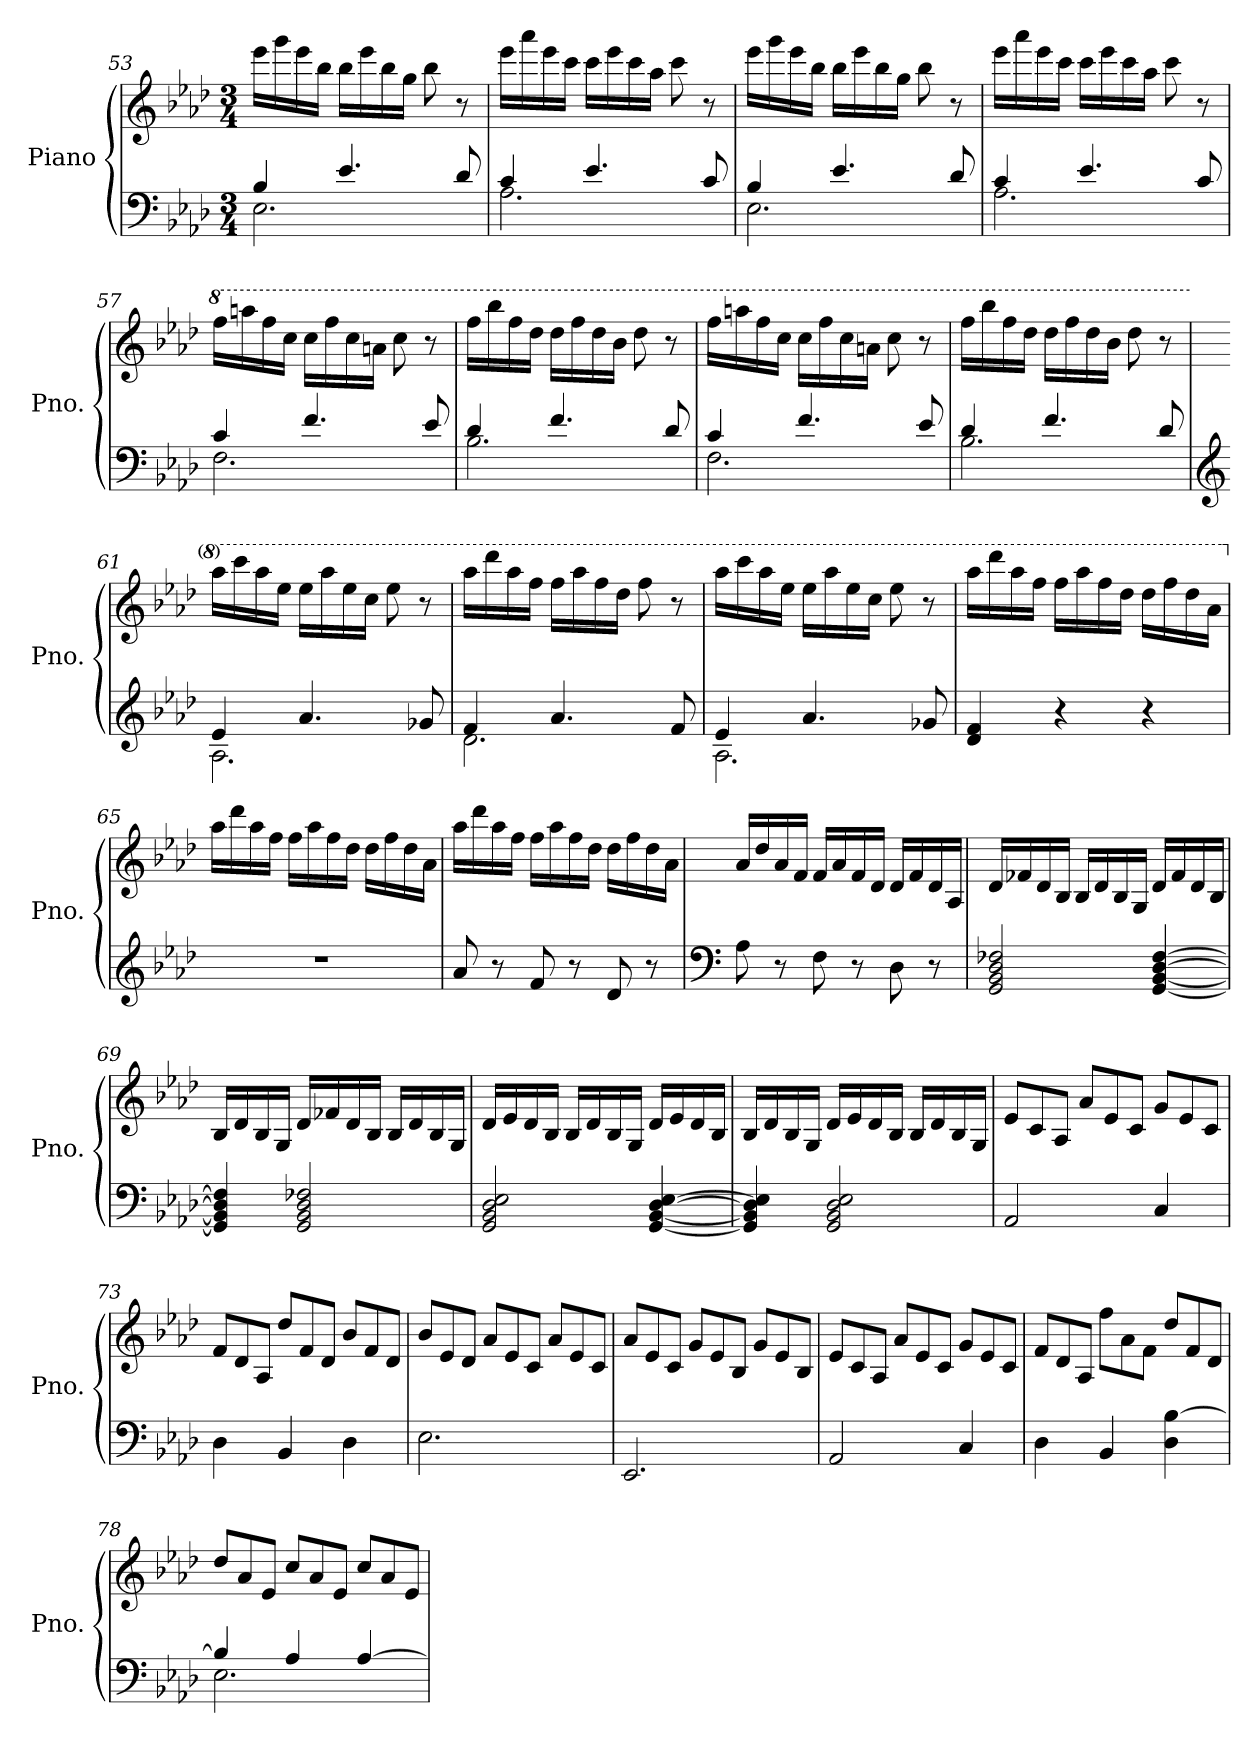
**kern	**kern
*part1	*part1
*staff2	*staff1
*I"Piano	*
*I'Pno.	*
*clefF4	*clefG2
*k[b-e-a-d-]	*k[b-e-a-d-]
*M3/4	*M3/4
=53	=53
*^	*
4B-/	2.E-\	16eee-\LL
.	.	16ggg\
.	.	16eee-\
.	.	16bb-\JJ
4.e-/	.	16bb-\LL
.	.	16eee-\
.	.	16bb-\
.	.	16gg\JJ
.	.	8bb-\
8d-/	.	8r
=54	=54	=54
4c/	2.A-\	16eee-\LL
.	.	16aaa-\
.	.	16eee-\
.	.	16ccc\JJ
4.e-/	.	16ccc\LL
.	.	16eee-\
.	.	16ccc\
.	.	16aa-\JJ
.	.	8ccc\
8c/	.	8r
=55	=55	=55
4B-/	2.E-\	16eee-\LL
.	.	16ggg\
.	.	16eee-\
.	.	16bb-\JJ
4.e-/	.	16bb-\LL
.	.	16eee-\
.	.	16bb-\
.	.	16gg\JJ
.	.	8bb-\
8d-/	.	8r
!!LO:PB:g=z
=56	=56	=56
4c/	2.A-\	16eee-\LL
.	.	16aaa-\
.	.	16eee-\
.	.	16ccc\JJ
4.e-/	.	16ccc\LL
.	.	16eee-\
.	.	16ccc\
.	.	16aa-\JJ
.	.	8ccc\
8c/	.	8r
=57	=57	=57
*	*	*8va
4c/	2.F\	16fff\LL
.	.	16aaan\
.	.	16fff\
.	.	16ccc\JJ
4.f/	.	16ccc\LL
.	.	16fff\
.	.	16ccc\
.	.	16aan\JJ
.	.	8ccc\
8e-/	.	8r
=58	=58	=58
4d-/	2.B-\	16fff\LL
.	.	16bbb-\
.	.	16fff\
.	.	16ddd-\JJ
4.f/	.	16ddd-\LL
.	.	16fff\
.	.	16ddd-\
.	.	16bb-\JJ
.	.	8ddd-\
8d-/	.	8r
=59	=59	=59
4c/	2.F\	16fff\LL
.	.	16aaan\
.	.	16fff\
.	.	16ccc\JJ
4.f/	.	16ccc\LL
.	.	16fff\
.	.	16ccc\
.	.	16aan\JJ
.	.	8ccc\
8e-/	.	8r
!!LO:LB:g=z
=60	=60	=60
4d-/	2.B-\	16fff\LL
.	.	16bbb-\
.	.	16fff\
.	.	16ddd-\JJ
4.f/	.	16ddd-\LL
.	.	16fff\
.	.	16ddd-\
.	.	16bb-\JJ
.	.	8ddd-\
8d-/	.	8r
=61	=61	=61
*clefG2	*	*
4e-/	2.A-\	16aaa-\LL
.	.	16cccc\
.	.	16aaa-\
.	.	16eee-\JJ
4.a-/	.	16eee-\LL
.	.	16aaa-\
.	.	16eee-\
.	.	16ccc\JJ
.	.	8eee-\
8g-X/	.	8r
=62	=62	=62
4f/	2.d-\	16aaa-\LL
.	.	16dddd-\
.	.	16aaa-\
.	.	16fff\JJ
4.a-/	.	16fff\LL
.	.	16aaa-\
.	.	16fff\
.	.	16ddd-\JJ
.	.	8fff\
8f/	.	8r
=63	=63	=63
4e-/	2.A-\	16aaa-\LL
.	.	16cccc\
.	.	16aaa-\
.	.	16eee-\JJ
4.a-/	.	16eee-\LL
.	.	16aaa-\
.	.	16eee-\
.	.	16ccc\JJ
.	.	8eee-\
8g-X/	.	8r
*v	*v	*
!!LO:LB:g=z
=64	=64
4d-/ 4f/	16aaa-\LL
.	16dddd-\
.	16aaa-\
.	16fff\JJ
4r	16fff\LL
.	16aaa-\
.	16fff\
.	16ddd-\JJ
4r	16ddd-\LL
.	16fff\
.	16ddd-\
.	16aa-\JJ
=65	=65
*	*X8va
2.r	16aa-\LL
.	16ddd-\
.	16aa-\
.	16ff\JJ
.	16ff\LL
.	16aa-\
.	16ff\
.	16dd-\JJ
.	16dd-\LL
.	16ff\
.	16dd-\
.	16a-\JJ
=66	=66
8a-/	16aa-\LL
.	16ddd-\
8r	16aa-\
.	16ff\JJ
8f/	16ff\LL
.	16aa-\
8r	16ff\
.	16dd-\JJ
8d-/	16dd-\LL
.	16ff\
8r	16dd-\
.	16a-\JJ
=67	=67
*clefF4	*
8A-\	16a-/LL
.	16dd-/
8r	16a-/
.	16f/JJ
8F\	16f/LL
.	16a-/
8r	16f/
.	16d-/JJ
8D-\	16d-/LL
.	16f/
8r	16d-/
.	16A-/JJ
!!LO:LB:g=z
=68	=68
2GG/ 2BB-/ 2D-/ 2F-X/	16d-/LL
.	16f-X/
.	16d-/
.	16B-/JJ
.	16B-/LL
.	16d-/
.	16B-/
.	16G/JJ
[4GG/ [4BB-/ [4D-/ [4F-/	16d-/LL
.	16f-/
.	16d-/
.	16B-/JJ
=69	=69
4GG/] 4BB-/] 4D-/] 4F-/]	16B-/LL
.	16d-/
.	16B-/
.	16G/JJ
2GG/ 2BB-/ 2D-/ 2F-X/	16d-/LL
.	16f-X/
.	16d-/
.	16B-/JJ
.	16B-/LL
.	16d-/
.	16B-/
.	16G/JJ
=70	=70
2GG/ 2BB-/ 2D-/ 2E-/	16d-/LL
.	16e-/
.	16d-/
.	16B-/JJ
.	16B-/LL
.	16d-/
.	16B-/
.	16G/JJ
[4GG/ [4BB-/ [4D-/ [4E-/	16d-/LL
.	16e-/
.	16d-/
.	16B-/JJ
!!LO:LB:g=z
=71	=71
4GG/] 4BB-/] 4D-/] 4E-/]	16B-/LL
.	16d-/
.	16B-/
.	16G/JJ
2GG/ 2BB-/ 2D-/ 2E-/	16d-/LL
.	16e-/
.	16d-/
.	16B-/JJ
.	16B-/LL
.	16d-/
.	16B-/
.	16G/JJ
=72	=72
*	*Xtuplet
2AA-/	12e-/L
.	12c/
.	12A-/J
.	12a-/L
.	12e-/
.	12c/J
4C/	12g/L
.	12e-/
.	12c/J
=73	=73
4D-\	12f/L
.	12d-/
.	12A-/J
4BB-/	12dd-/L
.	12f/
.	12d-/J
4D-\	12b-/L
.	12f/
.	12d-/J
=74	=74
2.E-\	12b-/L
.	12e-/
.	12d-/J
.	12a-/L
.	12e-/
.	12c/J
.	12a-/L
.	12e-/
.	12c/J
=75	=75
2.EE-/	12a-/L
.	12e-/
.	12c/J
.	12g/L
.	12e-/
.	12B-/J
.	12g/L
.	12e-/
.	12B-/J
!!LO:LB:g=z
=76	=76
2AA-/	12e-/L
.	12c/
.	12A-/J
.	12a-/L
.	12e-/
.	12c/J
4C/	12g/L
.	12e-/
.	12c/J
=77	=77
4D-\	12f/L
.	12d-/
.	12A-/J
4BB-/	12ff\L
.	12a-\
.	12f\J
4D-\ [4B-\	12dd-/L
.	12f/
.	12d-/J
=78	=78
*^	*
4B-/]	2.E-\	12dd-/L
.	.	12a-/
.	.	12e-/J
4A-/	.	12cc/L
.	.	12a-/
.	.	12e-/J
[4A-/	.	12cc/L
.	.	12a-/
.	.	12e-/J
*v	*v	*
=	=
*-	*-
